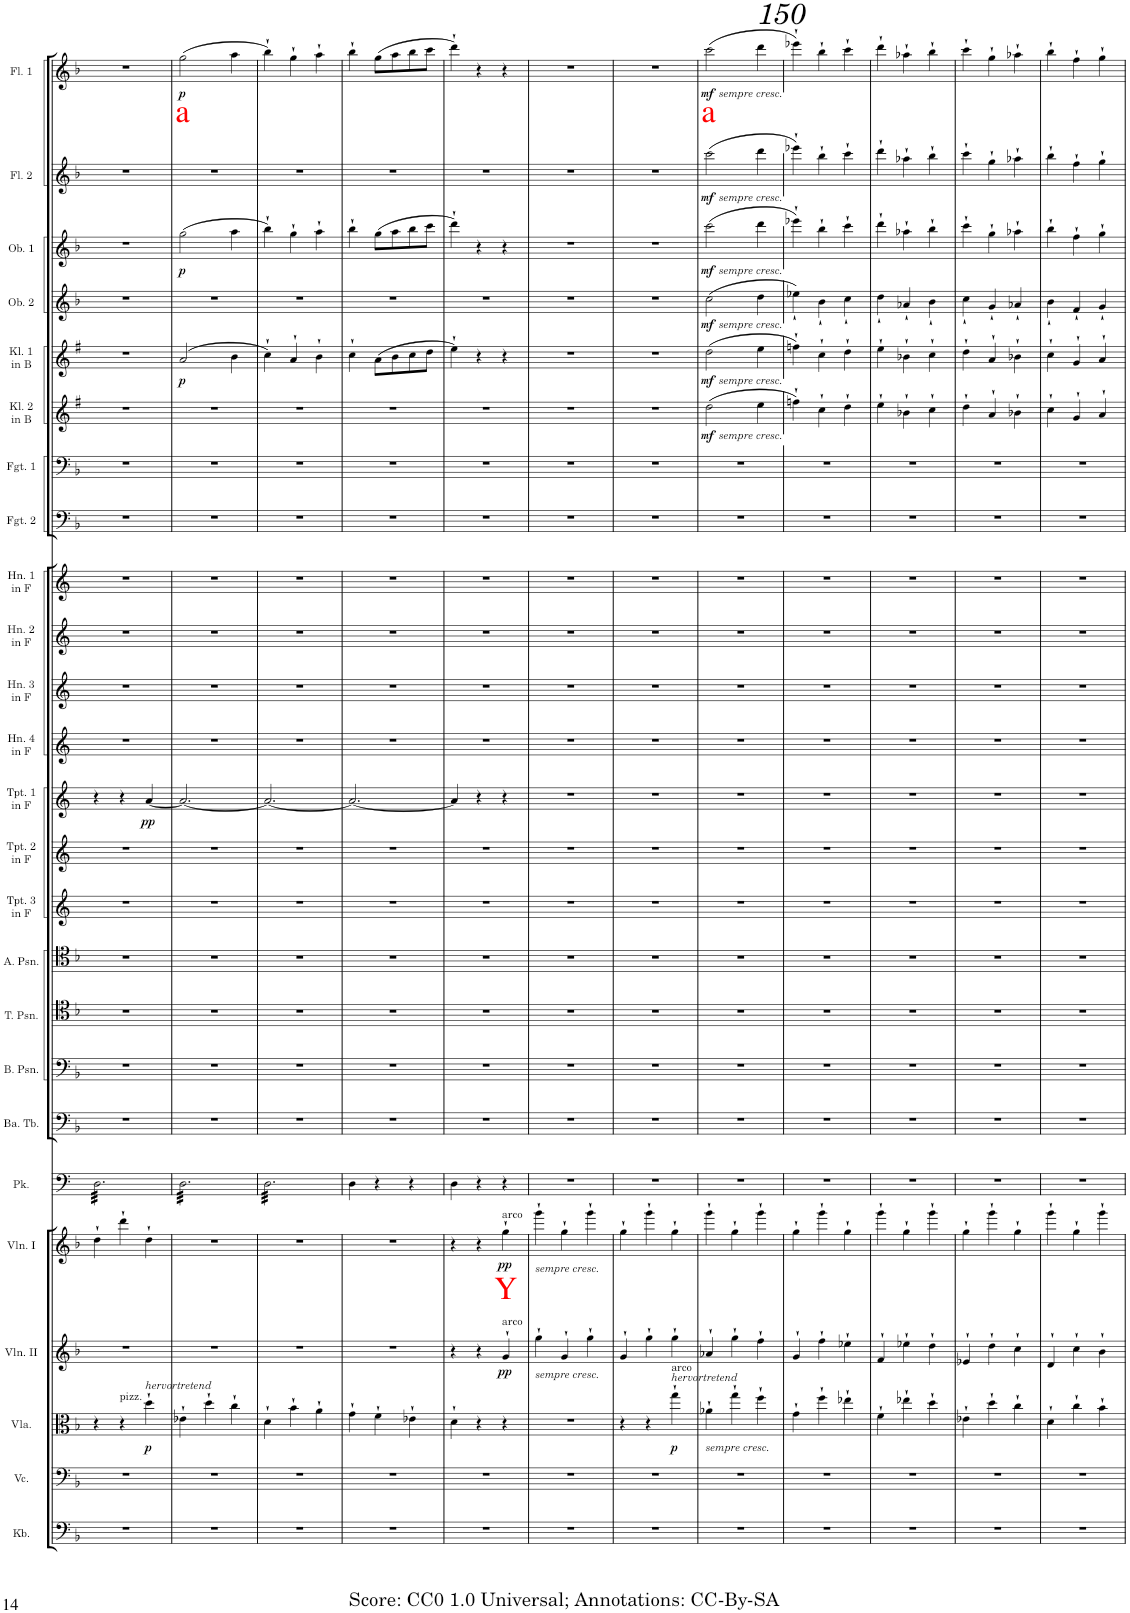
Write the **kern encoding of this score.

**kern	**kern	**kern	**dynam	**kern	**dynam	**kern	**text	**dynam	**kern	**kern	**kern	**kern	**kern	**kern	**kern	**kern	**dynam	**kern	**kern	**kern	**kern	**kern	**kern	**kern	**dynam	**kern	**dynam	**kern	**dynam	**kern	**dynam	**kern	**dynam	**kern	**text	**dynam
*part25	*part24	*part23	*part23	*part22	*part22	*part21	*part21	*part21	*part20	*part19	*part18	*part17	*part16	*part15	*part14	*part13	*part13	*part12	*part11	*part10	*part9	*part8	*part7	*part6	*part6	*part5	*part5	*part4	*part4	*part3	*part3	*part2	*part2	*part1	*part1	*part1
*staff25	*staff24	*staff23	*staff23	*staff22	*staff22	*staff21	*staff21	*staff21	*staff20	*staff19	*staff18	*staff17	*staff16	*staff15	*staff14	*staff13	*staff13	*staff12	*staff11	*staff10	*staff9	*staff8	*staff7	*staff6	*staff6	*staff5	*staff5	*staff4	*staff4	*staff3	*staff3	*staff2	*staff2	*staff1	*staff1	*staff1
*I"Kontrabässe	*I"Violoncellos	*I"Violen	*	*I"Violinen II	*	*I"Violinen I	*	*	*I"Pauken	*I"Bass Tuba	*I"Bassposaune	*I"Tenorposaune	*I"Altposaune	*I"Trompete 3 in F	*I"Trompete 2 in F	*I"Trompete 1 in F	*	*I"Horn 4 in F	*I"Horn 3 in F	*I"Horn 2 in F	*I"Horn 1 in F	*I"Fagott 2	*I"Fagott 1	*I"Klarinette 2 in B	*	*I"Klarinette 1 in B	*	*I"Oboe 2	*	*I"Oboe 1	*	*I"Flöte 2	*	*I"Flöte 1	*	*
*I'Kb.	*I'Vc.	*	*	*I'Vln. II	*	*I'Vln. I	*	*	*I'Pk.	*I'Ba. Tb.	*I'B. Psn.	*I'T. Psn.	*I'A. Psn.	*I'Tpt. 3 in F	*I'Tpt. 2 in F	*I'Tpt. 1 in F	*	*I'Hn. 4 in F	*I'Hn. 3  in F	*I'Hn. 2  in F	*I'Hn. 1 in F	*I'Fgt. 2	*I'Fgt. 1	*I'Kl. 2 in B	*	*I'Kl. 1  in B	*	*I'Ob. 2	*	*I'Ob. 1	*	*I'Fl. 2	*	*I'Fl. 1	*	*
!!LO:PB:g=z
*clefF4	*clefF4	*clefC3	*	*clefG2	*	*clefG2	*	*	*clefF4	*clefF4	*clefF4	*clefC4	*clefC4	*clefG2	*clefG2	*clefG2	*	*clefG2	*clefG2	*clefG2	*clefG2	*clefF4	*clefF4	*clefG2	*	*clefG2	*	*clefG2	*	*clefG2	*	*clefG2	*	*clefG2	*	*
*Trd7c12	*	*	*	*	*	*	*	*	*	*	*	*	*	*Trd-3c-5	*Trd-3c-5	*Trd-3c-5	*	*Trd4c7	*Trd4c7	*Trd4c7	*Trd4c7	*	*	*Trd1c2	*	*Trd1c2	*	*	*	*	*	*	*	*	*	*
*k[b-]	*k[b-]	*k[b-]	*	*k[b-]	*	*k[b-]	*	*	*k[]	*k[b-]	*k[b-]	*k[b-]	*k[b-]	*k[]	*k[]	*k[]	*	*k[]	*k[]	*k[]	*k[]	*k[b-]	*k[b-]	*k[f#]	*	*k[f#]	*	*k[b-]	*	*k[b-]	*	*k[b-]	*	*k[b-]	*	*
*M3/4	*M3/4	*M3/4	*	*M3/4	*	*M3/4	*	*	*M3/4	*M3/4	*M3/4	*M3/4	*M3/4	*M3/4	*M3/4	*M3/4	*	*M3/4	*M3/4	*M3/4	*M3/4	*M3/4	*M3/4	*M3/4	*	*M3/4	*	*M3/4	*	*M3/4	*	*M3/4	*	*M3/4	*	*
=142	=142	=142	=142	=142	=142	=142	=142	=142	=142	=142	=142	=142	=142	=142	=142	=142	=142	=142	=142	=142	=142	=142	=142	=142	=142	=142	=142	=142	=142	=142	=142	=142	=142	=142	=142	=142
*	*	*	*	*	*	*	*	*	*tremolo	*	*	*	*	*	*	*	*	*	*	*	*	*	*	*	*	*	*	*	*	*	*	*	*	*	*	*
2.r	2.r	4r	.	2.r	.	4dd`\	.	.	32D\LLL	2.r	2.r	2.r	2.r	2.r	2.r	4r	.	2.r	2.r	2.r	2.r	2.r	2.r	2.r	.	2.r	.	2.r	.	2.r	.	2.r	.	2.r	.	.
.	.	.	.	.	.	.	.	.	32D\	.	.	.	.	.	.	.	.	.	.	.	.	.	.	.	.	.	.	.	.	.	.	.	.	.	.	.
.	.	.	.	.	.	.	.	.	32D\	.	.	.	.	.	.	.	.	.	.	.	.	.	.	.	.	.	.	.	.	.	.	.	.	.	.	.
.	.	.	.	.	.	.	.	.	32D\	.	.	.	.	.	.	.	.	.	.	.	.	.	.	.	.	.	.	.	.	.	.	.	.	.	.	.
.	.	.	.	.	.	.	.	.	32D\	.	.	.	.	.	.	.	.	.	.	.	.	.	.	.	.	.	.	.	.	.	.	.	.	.	.	.
.	.	.	.	.	.	.	.	.	32D\	.	.	.	.	.	.	.	.	.	.	.	.	.	.	.	.	.	.	.	.	.	.	.	.	.	.	.
.	.	.	.	.	.	.	.	.	32D\	.	.	.	.	.	.	.	.	.	.	.	.	.	.	.	.	.	.	.	.	.	.	.	.	.	.	.
.	.	.	.	.	.	.	.	.	32D\	.	.	.	.	.	.	.	.	.	.	.	.	.	.	.	.	.	.	.	.	.	.	.	.	.	.	.
!	!	!LO:TX:a:t=pizz.	!	!	!	!	!	!	!	!	!	!	!	!	!	!	!	!	!	!	!	!	!	!	!	!	!	!	!	!	!	!	!	!	!	!
.	.	4r	.	.	.	4ddd`\	.	.	32D\	.	.	.	.	.	.	4r	.	.	.	.	.	.	.	.	.	.	.	.	.	.	.	.	.	.	.	.
.	.	.	.	.	.	.	.	.	32D\	.	.	.	.	.	.	.	.	.	.	.	.	.	.	.	.	.	.	.	.	.	.	.	.	.	.	.
.	.	.	.	.	.	.	.	.	32D\	.	.	.	.	.	.	.	.	.	.	.	.	.	.	.	.	.	.	.	.	.	.	.	.	.	.	.
.	.	.	.	.	.	.	.	.	32D\	.	.	.	.	.	.	.	.	.	.	.	.	.	.	.	.	.	.	.	.	.	.	.	.	.	.	.
.	.	.	.	.	.	.	.	.	32D\	.	.	.	.	.	.	.	.	.	.	.	.	.	.	.	.	.	.	.	.	.	.	.	.	.	.	.
.	.	.	.	.	.	.	.	.	32D\	.	.	.	.	.	.	.	.	.	.	.	.	.	.	.	.	.	.	.	.	.	.	.	.	.	.	.
.	.	.	.	.	.	.	.	.	32D\	.	.	.	.	.	.	.	.	.	.	.	.	.	.	.	.	.	.	.	.	.	.	.	.	.	.	.
.	.	.	.	.	.	.	.	.	32D\	.	.	.	.	.	.	.	.	.	.	.	.	.	.	.	.	.	.	.	.	.	.	.	.	.	.	.
!	!	!LO:TX:a:i:t=hervortretend	!	!	!	!	!	!	!	!	!	!	!	!	!	!	!	!	!	!	!	!	!	!	!	!	!	!	!	!	!	!	!	!	!	!
!	!	!	!LO:DY:b	!	!	!	!	!	!	!	!	!	!	!	!	!	!LO:DY:b	!	!	!	!	!	!	!	!	!	!	!	!	!	!	!	!	!	!	!
.	.	4dd`\	p	.	.	4dd`\	.	.	32D\	.	.	.	.	.	.	[4a/	pp	.	.	.	.	.	.	.	.	.	.	.	.	.	.	.	.	.	.	.
.	.	.	.	.	.	.	.	.	32D\	.	.	.	.	.	.	.	.	.	.	.	.	.	.	.	.	.	.	.	.	.	.	.	.	.	.	.
.	.	.	.	.	.	.	.	.	32D\	.	.	.	.	.	.	.	.	.	.	.	.	.	.	.	.	.	.	.	.	.	.	.	.	.	.	.
.	.	.	.	.	.	.	.	.	32D\	.	.	.	.	.	.	.	.	.	.	.	.	.	.	.	.	.	.	.	.	.	.	.	.	.	.	.
.	.	.	.	.	.	.	.	.	32D\	.	.	.	.	.	.	.	.	.	.	.	.	.	.	.	.	.	.	.	.	.	.	.	.	.	.	.
.	.	.	.	.	.	.	.	.	32D\	.	.	.	.	.	.	.	.	.	.	.	.	.	.	.	.	.	.	.	.	.	.	.	.	.	.	.
.	.	.	.	.	.	.	.	.	32D\	.	.	.	.	.	.	.	.	.	.	.	.	.	.	.	.	.	.	.	.	.	.	.	.	.	.	.
.	.	.	.	.	.	.	.	.	32D\JJJ	.	.	.	.	.	.	.	.	.	.	.	.	.	.	.	.	.	.	.	.	.	.	.	.	.	.	.
=143	=143	=143	=143	=143	=143	=143	=143	=143	=143	=143	=143	=143	=143	=143	=143	=143	=143	=143	=143	=143	=143	=143	=143	=143	=143	=143	=143	=143	=143	=143	=143	=143	=143	=143	=143	=143
!	!	!	!	!	!	!	!	!	!	!	!	!	!	!	!	!	!	!	!	!	!	!	!	!	!	!	!LO:DY:b	!	!	!	!LO:DY:b	!	!	!	!LO:LY:b:color=#FF0000	!LO:DY:b
2.r	2.r	4e-X`\	.	2.r	.	2.r	.	.	32D\LLL	2.r	2.r	2.r	2.r	2.r	2.r	2.a/_	.	2.r	2.r	2.r	2.r	2.r	2.r	2.r	.	(2a/	p	2.r	.	(2gg\	p	2.r	.	(2gg\	a	p
.	.	.	.	.	.	.	.	.	32D\	.	.	.	.	.	.	.	.	.	.	.	.	.	.	.	.	.	.	.	.	.	.	.	.	.	.	.
.	.	.	.	.	.	.	.	.	32D\	.	.	.	.	.	.	.	.	.	.	.	.	.	.	.	.	.	.	.	.	.	.	.	.	.	.	.
.	.	.	.	.	.	.	.	.	32D\	.	.	.	.	.	.	.	.	.	.	.	.	.	.	.	.	.	.	.	.	.	.	.	.	.	.	.
.	.	.	.	.	.	.	.	.	32D\	.	.	.	.	.	.	.	.	.	.	.	.	.	.	.	.	.	.	.	.	.	.	.	.	.	.	.
.	.	.	.	.	.	.	.	.	32D\	.	.	.	.	.	.	.	.	.	.	.	.	.	.	.	.	.	.	.	.	.	.	.	.	.	.	.
.	.	.	.	.	.	.	.	.	32D\	.	.	.	.	.	.	.	.	.	.	.	.	.	.	.	.	.	.	.	.	.	.	.	.	.	.	.
.	.	.	.	.	.	.	.	.	32D\	.	.	.	.	.	.	.	.	.	.	.	.	.	.	.	.	.	.	.	.	.	.	.	.	.	.	.
.	.	4dd`\	.	.	.	.	.	.	32D\	.	.	.	.	.	.	.	.	.	.	.	.	.	.	.	.	.	.	.	.	.	.	.	.	.	.	.
.	.	.	.	.	.	.	.	.	32D\	.	.	.	.	.	.	.	.	.	.	.	.	.	.	.	.	.	.	.	.	.	.	.	.	.	.	.
.	.	.	.	.	.	.	.	.	32D\	.	.	.	.	.	.	.	.	.	.	.	.	.	.	.	.	.	.	.	.	.	.	.	.	.	.	.
.	.	.	.	.	.	.	.	.	32D\	.	.	.	.	.	.	.	.	.	.	.	.	.	.	.	.	.	.	.	.	.	.	.	.	.	.	.
.	.	.	.	.	.	.	.	.	32D\	.	.	.	.	.	.	.	.	.	.	.	.	.	.	.	.	.	.	.	.	.	.	.	.	.	.	.
.	.	.	.	.	.	.	.	.	32D\	.	.	.	.	.	.	.	.	.	.	.	.	.	.	.	.	.	.	.	.	.	.	.	.	.	.	.
.	.	.	.	.	.	.	.	.	32D\	.	.	.	.	.	.	.	.	.	.	.	.	.	.	.	.	.	.	.	.	.	.	.	.	.	.	.
.	.	.	.	.	.	.	.	.	32D\	.	.	.	.	.	.	.	.	.	.	.	.	.	.	.	.	.	.	.	.	.	.	.	.	.	.	.
.	.	4cc`\	.	.	.	.	.	.	32D\	.	.	.	.	.	.	.	.	.	.	.	.	.	.	.	.	4b\	.	.	.	4aa\	.	.	.	4aa\	.	.
.	.	.	.	.	.	.	.	.	32D\	.	.	.	.	.	.	.	.	.	.	.	.	.	.	.	.	.	.	.	.	.	.	.	.	.	.	.
.	.	.	.	.	.	.	.	.	32D\	.	.	.	.	.	.	.	.	.	.	.	.	.	.	.	.	.	.	.	.	.	.	.	.	.	.	.
.	.	.	.	.	.	.	.	.	32D\	.	.	.	.	.	.	.	.	.	.	.	.	.	.	.	.	.	.	.	.	.	.	.	.	.	.	.
.	.	.	.	.	.	.	.	.	32D\	.	.	.	.	.	.	.	.	.	.	.	.	.	.	.	.	.	.	.	.	.	.	.	.	.	.	.
.	.	.	.	.	.	.	.	.	32D\	.	.	.	.	.	.	.	.	.	.	.	.	.	.	.	.	.	.	.	.	.	.	.	.	.	.	.
.	.	.	.	.	.	.	.	.	32D\	.	.	.	.	.	.	.	.	.	.	.	.	.	.	.	.	.	.	.	.	.	.	.	.	.	.	.
.	.	.	.	.	.	.	.	.	32D\JJJ	.	.	.	.	.	.	.	.	.	.	.	.	.	.	.	.	.	.	.	.	.	.	.	.	.	.	.
=144	=144	=144	=144	=144	=144	=144	=144	=144	=144	=144	=144	=144	=144	=144	=144	=144	=144	=144	=144	=144	=144	=144	=144	=144	=144	=144	=144	=144	=144	=144	=144	=144	=144	=144	=144	=144
2.r	2.r	4d`\	.	2.r	.	2.r	.	.	32D\LLL	2.r	2.r	2.r	2.r	2.r	2.r	2.a/_	.	2.r	2.r	2.r	2.r	2.r	2.r	2.r	.	4cc`\)	.	2.r	.	4bb-`\)	.	2.r	.	4bb-`\)	.	.
.	.	.	.	.	.	.	.	.	32D\	.	.	.	.	.	.	.	.	.	.	.	.	.	.	.	.	.	.	.	.	.	.	.	.	.	.	.
.	.	.	.	.	.	.	.	.	32D\	.	.	.	.	.	.	.	.	.	.	.	.	.	.	.	.	.	.	.	.	.	.	.	.	.	.	.
.	.	.	.	.	.	.	.	.	32D\	.	.	.	.	.	.	.	.	.	.	.	.	.	.	.	.	.	.	.	.	.	.	.	.	.	.	.
.	.	.	.	.	.	.	.	.	32D\	.	.	.	.	.	.	.	.	.	.	.	.	.	.	.	.	.	.	.	.	.	.	.	.	.	.	.
.	.	.	.	.	.	.	.	.	32D\	.	.	.	.	.	.	.	.	.	.	.	.	.	.	.	.	.	.	.	.	.	.	.	.	.	.	.
.	.	.	.	.	.	.	.	.	32D\	.	.	.	.	.	.	.	.	.	.	.	.	.	.	.	.	.	.	.	.	.	.	.	.	.	.	.
.	.	.	.	.	.	.	.	.	32D\	.	.	.	.	.	.	.	.	.	.	.	.	.	.	.	.	.	.	.	.	.	.	.	.	.	.	.
.	.	4b-`\	.	.	.	.	.	.	32D\	.	.	.	.	.	.	.	.	.	.	.	.	.	.	.	.	4a`>/	.	.	.	4gg`\	.	.	.	4gg`\	.	.
.	.	.	.	.	.	.	.	.	32D\	.	.	.	.	.	.	.	.	.	.	.	.	.	.	.	.	.	.	.	.	.	.	.	.	.	.	.
.	.	.	.	.	.	.	.	.	32D\	.	.	.	.	.	.	.	.	.	.	.	.	.	.	.	.	.	.	.	.	.	.	.	.	.	.	.
.	.	.	.	.	.	.	.	.	32D\	.	.	.	.	.	.	.	.	.	.	.	.	.	.	.	.	.	.	.	.	.	.	.	.	.	.	.
.	.	.	.	.	.	.	.	.	32D\	.	.	.	.	.	.	.	.	.	.	.	.	.	.	.	.	.	.	.	.	.	.	.	.	.	.	.
.	.	.	.	.	.	.	.	.	32D\	.	.	.	.	.	.	.	.	.	.	.	.	.	.	.	.	.	.	.	.	.	.	.	.	.	.	.
.	.	.	.	.	.	.	.	.	32D\	.	.	.	.	.	.	.	.	.	.	.	.	.	.	.	.	.	.	.	.	.	.	.	.	.	.	.
.	.	.	.	.	.	.	.	.	32D\	.	.	.	.	.	.	.	.	.	.	.	.	.	.	.	.	.	.	.	.	.	.	.	.	.	.	.
.	.	4a`\	.	.	.	.	.	.	32D\	.	.	.	.	.	.	.	.	.	.	.	.	.	.	.	.	4b`\	.	.	.	4aa`\	.	.	.	4aa`\	.	.
.	.	.	.	.	.	.	.	.	32D\	.	.	.	.	.	.	.	.	.	.	.	.	.	.	.	.	.	.	.	.	.	.	.	.	.	.	.
.	.	.	.	.	.	.	.	.	32D\	.	.	.	.	.	.	.	.	.	.	.	.	.	.	.	.	.	.	.	.	.	.	.	.	.	.	.
.	.	.	.	.	.	.	.	.	32D\	.	.	.	.	.	.	.	.	.	.	.	.	.	.	.	.	.	.	.	.	.	.	.	.	.	.	.
.	.	.	.	.	.	.	.	.	32D\	.	.	.	.	.	.	.	.	.	.	.	.	.	.	.	.	.	.	.	.	.	.	.	.	.	.	.
.	.	.	.	.	.	.	.	.	32D\	.	.	.	.	.	.	.	.	.	.	.	.	.	.	.	.	.	.	.	.	.	.	.	.	.	.	.
.	.	.	.	.	.	.	.	.	32D\	.	.	.	.	.	.	.	.	.	.	.	.	.	.	.	.	.	.	.	.	.	.	.	.	.	.	.
.	.	.	.	.	.	.	.	.	32D\JJJ	.	.	.	.	.	.	.	.	.	.	.	.	.	.	.	.	.	.	.	.	.	.	.	.	.	.	.
*	*	*	*	*	*	*	*	*	*Xtremolo	*	*	*	*	*	*	*	*	*	*	*	*	*	*	*	*	*	*	*	*	*	*	*	*	*	*	*
=145	=145	=145	=145	=145	=145	=145	=145	=145	=145	=145	=145	=145	=145	=145	=145	=145	=145	=145	=145	=145	=145	=145	=145	=145	=145	=145	=145	=145	=145	=145	=145	=145	=145	=145	=145	=145
2.r	2.r	4g`\	.	2.r	.	2.r	.	.	4D\	2.r	2.r	2.r	2.r	2.r	2.r	2.a/_	.	2.r	2.r	2.r	2.r	2.r	2.r	2.r	.	4cc`\	.	2.r	.	4bb-`\	.	2.r	.	4bb-`\	.	.
.	.	4f`\	.	.	.	.	.	.	4r	.	.	.	.	.	.	.	.	.	.	.	.	.	.	.	.	(8a\L	.	.	.	(8gg\L	.	.	.	(8gg\L	.	.
.	.	.	.	.	.	.	.	.	.	.	.	.	.	.	.	.	.	.	.	.	.	.	.	.	.	8b\	.	.	.	8aa\	.	.	.	8aa\	.	.
.	.	4e-X`\	.	.	.	.	.	.	4r	.	.	.	.	.	.	.	.	.	.	.	.	.	.	.	.	8cc\	.	.	.	8bb-\	.	.	.	8bb-\	.	.
.	.	.	.	.	.	.	.	.	.	.	.	.	.	.	.	.	.	.	.	.	.	.	.	.	.	8dd\J	.	.	.	8ccc\J	.	.	.	8ccc\J	.	.
=146	=146	=146	=146	=146	=146	=146	=146	=146	=146	=146	=146	=146	=146	=146	=146	=146	=146	=146	=146	=146	=146	=146	=146	=146	=146	=146	=146	=146	=146	=146	=146	=146	=146	=146	=146	=146
2.r	2.r	4d`\	.	4r	.	4r	.	.	4D\	2.r	2.r	2.r	2.r	2.r	2.r	4a/]	.	2.r	2.r	2.r	2.r	2.r	2.r	2.r	.	4ee`\)	.	2.r	.	4ddd`\)	.	2.r	.	4ddd`\)	.	.
.	.	4r	.	4r	.	4r	.	.	4r	.	.	.	.	.	.	4r	.	.	.	.	.	.	.	.	.	4r	.	.	.	4r	.	.	.	4r	.	.
!	!	!	!	!	!	!LO:TX:a:t=arco	!	!	!	!	!	!	!	!	!	!	!	!	!	!	!	!	!	!	!	!	!	!	!	!	!	!	!	!	!	!
!	!	!	!	!LO:TX:a:t=arco	!	!	!	!	!	!	!	!	!	!	!	!	!	!	!	!	!	!	!	!	!	!	!	!	!	!	!	!	!	!	!	!
!	!	!	!	!	!LO:DY:b	!	!LO:LY:b:color=#FF0000	!LO:DY:b	!	!	!	!	!	!	!	!	!	!	!	!	!	!	!	!	!	!	!	!	!	!	!	!	!	!	!	!
.	.	4r	.	4g`>/	pp	4gg`\	Y	pp	4r	.	.	.	.	.	.	4r	.	.	.	.	.	.	.	.	.	4r	.	.	.	4r	.	.	.	4r	.	.
=147	=147	=147	=147	=147	=147	=147	=147	=147	=147	=147	=147	=147	=147	=147	=147	=147	=147	=147	=147	=147	=147	=147	=147	=147	=147	=147	=147	=147	=147	=147	=147	=147	=147	=147	=147	=147
!	!	!	!	!	!	!LO:TX:b:i:t=sempre cresc.	!	!	!	!	!	!	!	!	!	!	!	!	!	!	!	!	!	!	!	!	!	!	!	!	!	!	!	!	!	!
!	!	!	!	!LO:TX:b:i:t=sempre cresc.	!	!	!	!	!	!	!	!	!	!	!	!	!	!	!	!	!	!	!	!	!	!	!	!	!	!	!	!	!	!	!	!
2.r	2.r	2.r	.	4gg`\	.	4ggg`\	.	.	2.r	2.r	2.r	2.r	2.r	2.r	2.r	2.r	.	2.r	2.r	2.r	2.r	2.r	2.r	2.r	.	2.r	.	2.r	.	2.r	.	2.r	.	2.r	.	.
.	.	.	.	4g`>/	.	4gg`\	.	.	.	.	.	.	.	.	.	.	.	.	.	.	.	.	.	.	.	.	.	.	.	.	.	.	.	.	.	.
.	.	.	.	4gg`\	.	4ggg`\	.	.	.	.	.	.	.	.	.	.	.	.	.	.	.	.	.	.	.	.	.	.	.	.	.	.	.	.	.	.
=148	=148	=148	=148	=148	=148	=148	=148	=148	=148	=148	=148	=148	=148	=148	=148	=148	=148	=148	=148	=148	=148	=148	=148	=148	=148	=148	=148	=148	=148	=148	=148	=148	=148	=148	=148	=148
2.r	2.r	4r	.	4g`>/	.	4gg`\	.	.	2.r	2.r	2.r	2.r	2.r	2.r	2.r	2.r	.	2.r	2.r	2.r	2.r	2.r	2.r	2.r	.	2.r	.	2.r	.	2.r	.	2.r	.	2.r	.	.
.	.	4r	.	4gg`\	.	4ggg`\	.	.	.	.	.	.	.	.	.	.	.	.	.	.	.	.	.	.	.	.	.	.	.	.	.	.	.	.	.	.
!	!	!LO:TX:a:t=arco	!	!	!	!	!	!	!	!	!	!	!	!	!	!	!	!	!	!	!	!	!	!	!	!	!	!	!	!	!	!	!	!	!	!
!	!	!LO:TX:a:i:t=hervortretend	!	!	!	!	!	!	!	!	!	!	!	!	!	!	!	!	!	!	!	!	!	!	!	!	!	!	!	!	!	!	!	!	!	!
!	!	!	!LO:DY:b	!	!	!	!	!	!	!	!	!	!	!	!	!	!	!	!	!	!	!	!	!	!	!	!	!	!	!	!	!	!	!	!	!
.	.	4gg`\	p	4gg`>\	.	4gg`\	.	.	.	.	.	.	.	.	.	.	.	.	.	.	.	.	.	.	.	.	.	.	.	.	.	.	.	.	.	.
=149	=149	=149	=149	=149	=149	=149	=149	=149	=149	=149	=149	=149	=149	=149	=149	=149	=149	=149	=149	=149	=149	=149	=149	=149	=149	=149	=149	=149	=149	=149	=149	=149	=149	=149	=149	=149
!	!	!	!	!	!	!	!	!	!	!	!	!	!	!	!	!	!	!	!	!	!	!	!	!	!	!	!	!	!	!	!	!	!	!LO:TX:b:i:t=sempre cresc.	!	!
!	!	!	!	!	!	!	!	!	!	!	!	!	!	!	!	!	!	!	!	!	!	!	!	!	!	!	!	!	!	!	!	!LO:TX:b:i:t=sempre cresc.	!	!	!	!
!	!	!	!	!	!	!	!	!	!	!	!	!	!	!	!	!	!	!	!	!	!	!	!	!	!	!	!	!	!	!LO:TX:b:i:t=sempre cresc.	!	!	!	!	!	!
!	!	!	!	!	!	!	!	!	!	!	!	!	!	!	!	!	!	!	!	!	!	!	!	!	!	!	!	!LO:TX:b:i:t=sempre cresc.	!	!	!	!	!	!	!	!
!	!	!	!	!	!	!	!	!	!	!	!	!	!	!	!	!	!	!	!	!	!	!	!	!	!	!LO:TX:b:i:t=sempre cresc.	!	!	!	!	!	!	!	!	!	!
!	!	!	!	!	!	!	!	!	!	!	!	!	!	!	!	!	!	!	!	!	!	!	!	!LO:TX:b:i:t=sempre cresc.	!	!	!	!	!	!	!	!	!	!	!	!
!	!	!LO:TX:b:i:t=sempre cresc.	!	!	!	!	!	!	!	!	!	!	!	!	!	!	!	!	!	!	!	!	!	!	!	!	!	!	!	!	!	!	!	!	!	!
!	!	!	!	!	!	!	!	!	!	!	!	!	!	!	!	!	!	!	!	!	!	!	!	!	!LO:DY:b	!	!LO:DY:b	!	!LO:DY:b	!	!LO:DY:b	!	!LO:DY:b	!	!LO:LY:b:color=#FF0000	!LO:DY:b
2.r	2.r	4a-X`\	.	4a-X`>/	.	4ggg`\	.	.	2.r	2.r	2.r	2.r	2.r	2.r	2.r	2.r	.	2.r	2.r	2.r	2.r	2.r	2.r	(2dd\	mf	(2dd\	mf	(2cc\	mf	(2ccc\	mf	(2ccc\	mf	(2ccc\	a	mf
.	.	4gg`\	.	4gg`\	.	4gg`\	.	.	.	.	.	.	.	.	.	.	.	.	.	.	.	.	.	.	.	.	.	.	.	.	.	.	.	.	.	.
.	.	4ff`\	.	4ff`\	.	4ggg`\	.	.	.	.	.	.	.	.	.	.	.	.	.	.	.	.	.	4ee\	.	4ee\	.	4dd\	.	4ddd\	.	4ddd\	.	4ddd\	.	.
=150	=150	=150	=150	=150	=150	=150	=150	=150	=150	=150	=150	=150	=150	=150	=150	=150	=150	=150	=150	=150	=150	=150	=150	=150	=150	=150	=150	=150	=150	=150	=150	=150	=150	=150	=150	=150
2.r	2.r	4g`\	.	4g`>/	.	4gg`\	.	.	2.r	2.r	2.r	2.r	2.r	2.r	2.r	2.r	.	2.r	2.r	2.r	2.r	2.r	2.r	4ffn`\)	.	4ffn`\)	.	4ee-X`<\)	.	4eee-X`\)	.	4eee-X`\)	.	4eee-X`\)	.	.
.	.	4ff`\	.	4ff`\	.	4ggg`\	.	.	.	.	.	.	.	.	.	.	.	.	.	.	.	.	.	4cc`\	.	4cc`\	.	4b-`<\	.	4bb-`\	.	4bb-`\	.	4bb-`\	.	.
.	.	4ee-X`\	.	4ee-X`\	.	4gg`\	.	.	.	.	.	.	.	.	.	.	.	.	.	.	.	.	.	4dd`\	.	4dd`\	.	4cc`<\	.	4ccc`\	.	4ccc`\	.	4ccc`\	.	.
=151	=151	=151	=151	=151	=151	=151	=151	=151	=151	=151	=151	=151	=151	=151	=151	=151	=151	=151	=151	=151	=151	=151	=151	=151	=151	=151	=151	=151	=151	=151	=151	=151	=151	=151	=151	=151
2.r	2.r	4f`\	.	4f`>/	.	4ggg`\	.	.	2.r	2.r	2.r	2.r	2.r	2.r	2.r	2.r	.	2.r	2.r	2.r	2.r	2.r	2.r	4ee`\	.	4ee`\	.	4dd`<\	.	4ddd`\	.	4ddd`\	.	4ddd`\	.	.
.	.	4ee-X`\	.	4ee-X`\	.	4gg`\	.	.	.	.	.	.	.	.	.	.	.	.	.	.	.	.	.	4b-X`\	.	4b-X`\	.	4a-X`/	.	4aa-X`\	.	4aa-X`\	.	4aa-X`\	.	.
.	.	4dd`\	.	4dd`\	.	4ggg`\	.	.	.	.	.	.	.	.	.	.	.	.	.	.	.	.	.	4cc`\	.	4cc`\	.	4b-`<\	.	4bb-`\	.	4bb-`\	.	4bb-`\	.	.
=152	=152	=152	=152	=152	=152	=152	=152	=152	=152	=152	=152	=152	=152	=152	=152	=152	=152	=152	=152	=152	=152	=152	=152	=152	=152	=152	=152	=152	=152	=152	=152	=152	=152	=152	=152	=152
2.r	2.r	4e-X`\	.	4e-X`>/	.	4gg`\	.	.	2.r	2.r	2.r	2.r	2.r	2.r	2.r	2.r	.	2.r	2.r	2.r	2.r	2.r	2.r	4dd`\	.	4dd`\	.	4cc`<\	.	4ccc`\	.	4ccc`\	.	4ccc`\	.	.
.	.	4dd`\	.	4dd`\	.	4ggg`\	.	.	.	.	.	.	.	.	.	.	.	.	.	.	.	.	.	4a`>/	.	4a`>/	.	4g`/	.	4gg`\	.	4gg`\	.	4gg`\	.	.
.	.	4cc`\	.	4cc`\	.	4gg`\	.	.	.	.	.	.	.	.	.	.	.	.	.	.	.	.	.	4b-X`\	.	4b-X`\	.	4a-X`/	.	4aa-X`\	.	4aa-X`\	.	4aa-X`\	.	.
=153	=153	=153	=153	=153	=153	=153	=153	=153	=153	=153	=153	=153	=153	=153	=153	=153	=153	=153	=153	=153	=153	=153	=153	=153	=153	=153	=153	=153	=153	=153	=153	=153	=153	=153	=153	=153
2.r	2.r	4d`\	.	4d`>/	.	4ggg`\	.	.	2.r	2.r	2.r	2.r	2.r	2.r	2.r	2.r	.	2.r	2.r	2.r	2.r	2.r	2.r	4cc`\	.	4cc`\	.	4b-`<\	.	4bb-`\	.	4bb-`\	.	4bb-`\	.	.
.	.	4cc`\	.	4cc`\	.	4gg`\	.	.	.	.	.	.	.	.	.	.	.	.	.	.	.	.	.	4g`>/	.	4g`>/	.	4f`/	.	4ff`\	.	4ff`\	.	4ff`\	.	.
.	.	4b-`\	.	4b-`\	.	4ggg`\	.	.	.	.	.	.	.	.	.	.	.	.	.	.	.	.	.	4a`>/	.	4a`>/	.	4g`/	.	4gg`\	.	4gg`\	.	4gg`\	.	.
=	=	=	=	=	=	=	=	=	=	=	=	=	=	=	=	=	=	=	=	=	=	=	=	=	=	=	=	=	=	=	=	=	=	=	=	=
*-	*-	*-	*-	*-	*-	*-	*-	*-	*-	*-	*-	*-	*-	*-	*-	*-	*-	*-	*-	*-	*-	*-	*-	*-	*-	*-	*-	*-	*-	*-	*-	*-	*-	*-	*-	*-
